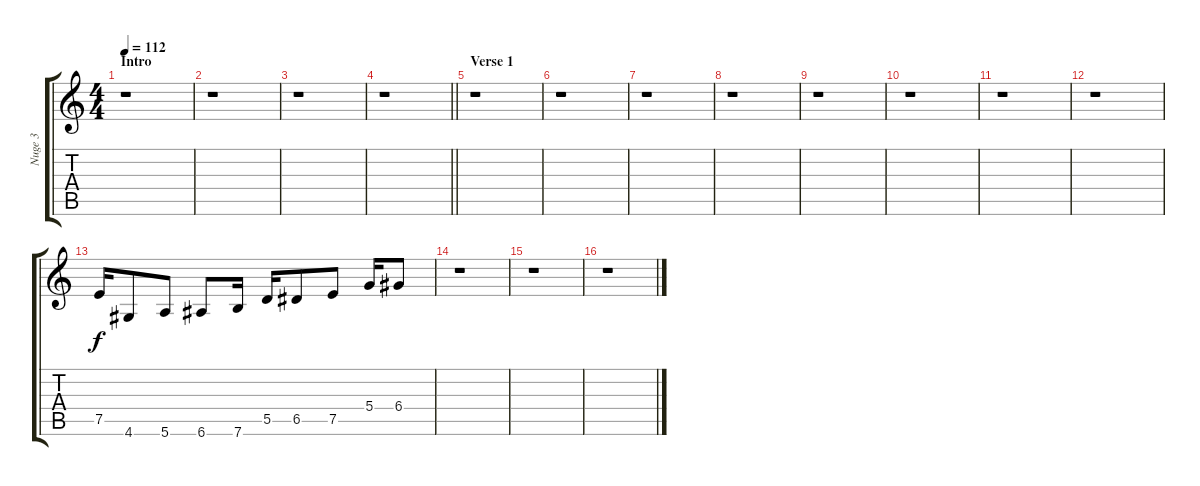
\track ("Nuge 3" "Nuge 3") {instrument overdrivenguitar}
\staff {score tabs}
\tuning (E4 B3 G3 D3 A2 E2) {hide}
\ts (4 4)
\section ("" "Intro")
\tempo 112
\clef g2
\ks c
r.1{dy f instrument overdrivenguitar} |
r.1 |
r.1 |
\barLineRight lightlight
r.1 |
\section ("" "Verse 1")
r.1 |
r.1 |
r.1 |
r.1 |
r.1 |
r.1 |
r.1 |
r.1 |
7.5.16 4.6.8 5.6.8 6.6.8 7.6.16 5.5.16 6.5.8 7.5.8 5.4.16 6.4.8 |
r.1 |
r.1 |
r.1
